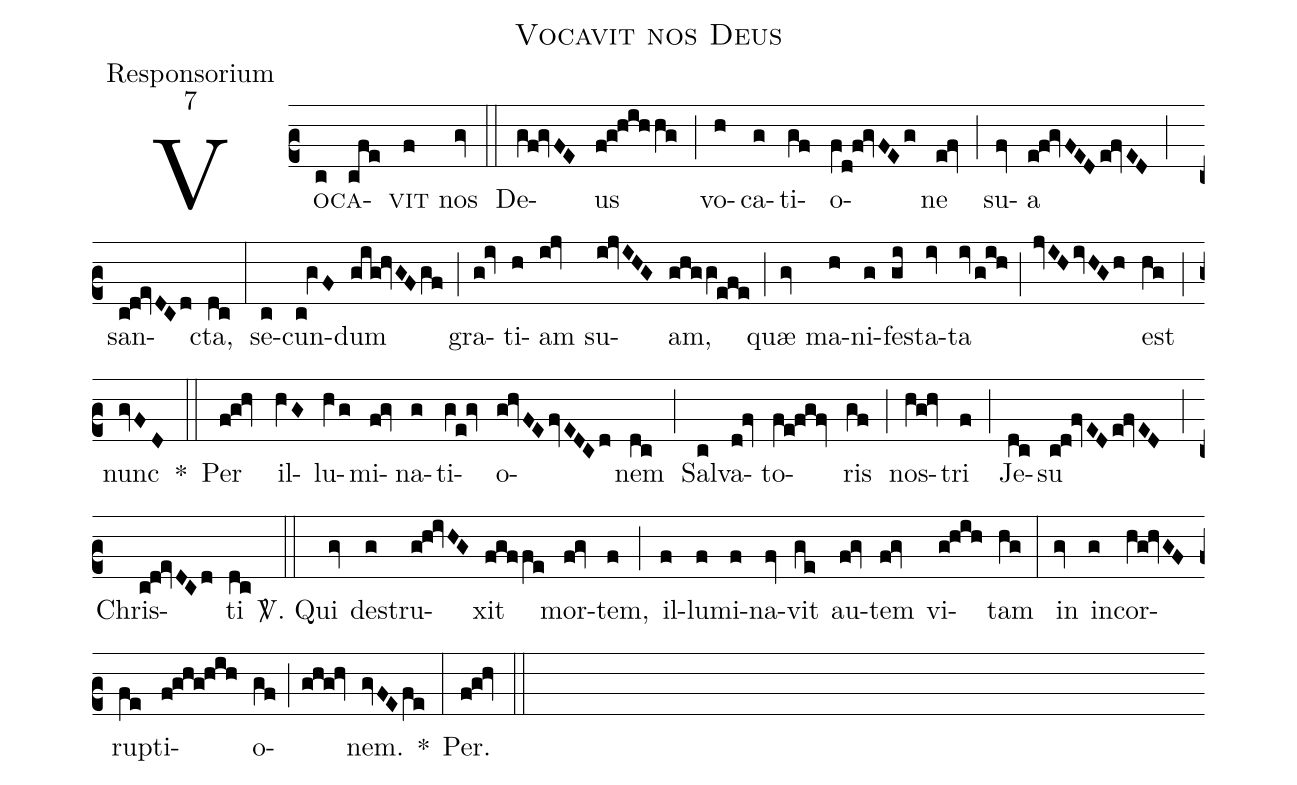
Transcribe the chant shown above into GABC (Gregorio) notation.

name:Vocavit nos Deus;
office-part:Responsorium;
mode:7;
%%
(c2)
<sc>Vo(c)ca(cfe)vit(f)</sc> nos(gv) (::) De(gV!f!gvFE)us(f!g!h!i!hhV!g) (;) vo(h)ca(g)ti(gV!f)o-(fV!d!f!gvFEg)ne(e!fv) (;) su(fv)a(e!f!gvFEDe!fvED) (;) san(c!d!evDCd)cta,(dc) (:) se(c)cun(c!gVF)dum(gig!hvGFgf) (;) gra(g!iv)ti(h)am(i!jv) su(i!jvIHG)am,(ghg/gV!efe) (;) quæ(gv) ma(h)ni(g)fes(gi)ta(iv)ta(ivg!i!h;jvIHivHGh) est(hg) (;) nunc(gvFD) *(::) Per(f!g!hv) il(hVG)lu(hVg)mi(f!gv)na(g)ti(gV!e!gv)o-(g!hvFEfvEDCd)nem(dc) (;) Sal(c)va(d!fv)to(fV!e!f!g!fv)ris(gf) (;) nos(hV!g!hv)tri(f) (;) Je(dc)su(c!d!fvEDe!fvED) (;) Chris(c!d!evDCd)ti(dc) (::)

<sp>V/</sp>. Qui(gv) de(g)stru(g!h!ivHG)xit(fgf/fe) mor(f!gv)tem,(f) (;) il(f)lum(f)i-(f)na(fv)vit(ge) au(f!gv)tem(f!gv) vi(g!h!i!h)tam(hg) (:) in(gv) in(g)cor(hV!g!hvGF)rup(fe)ti(f!g!h!g!h!i!h)o-(gf;ghg!hv)nem.(gvFEfe) *(:) Per.(f!g!hv) (::)
